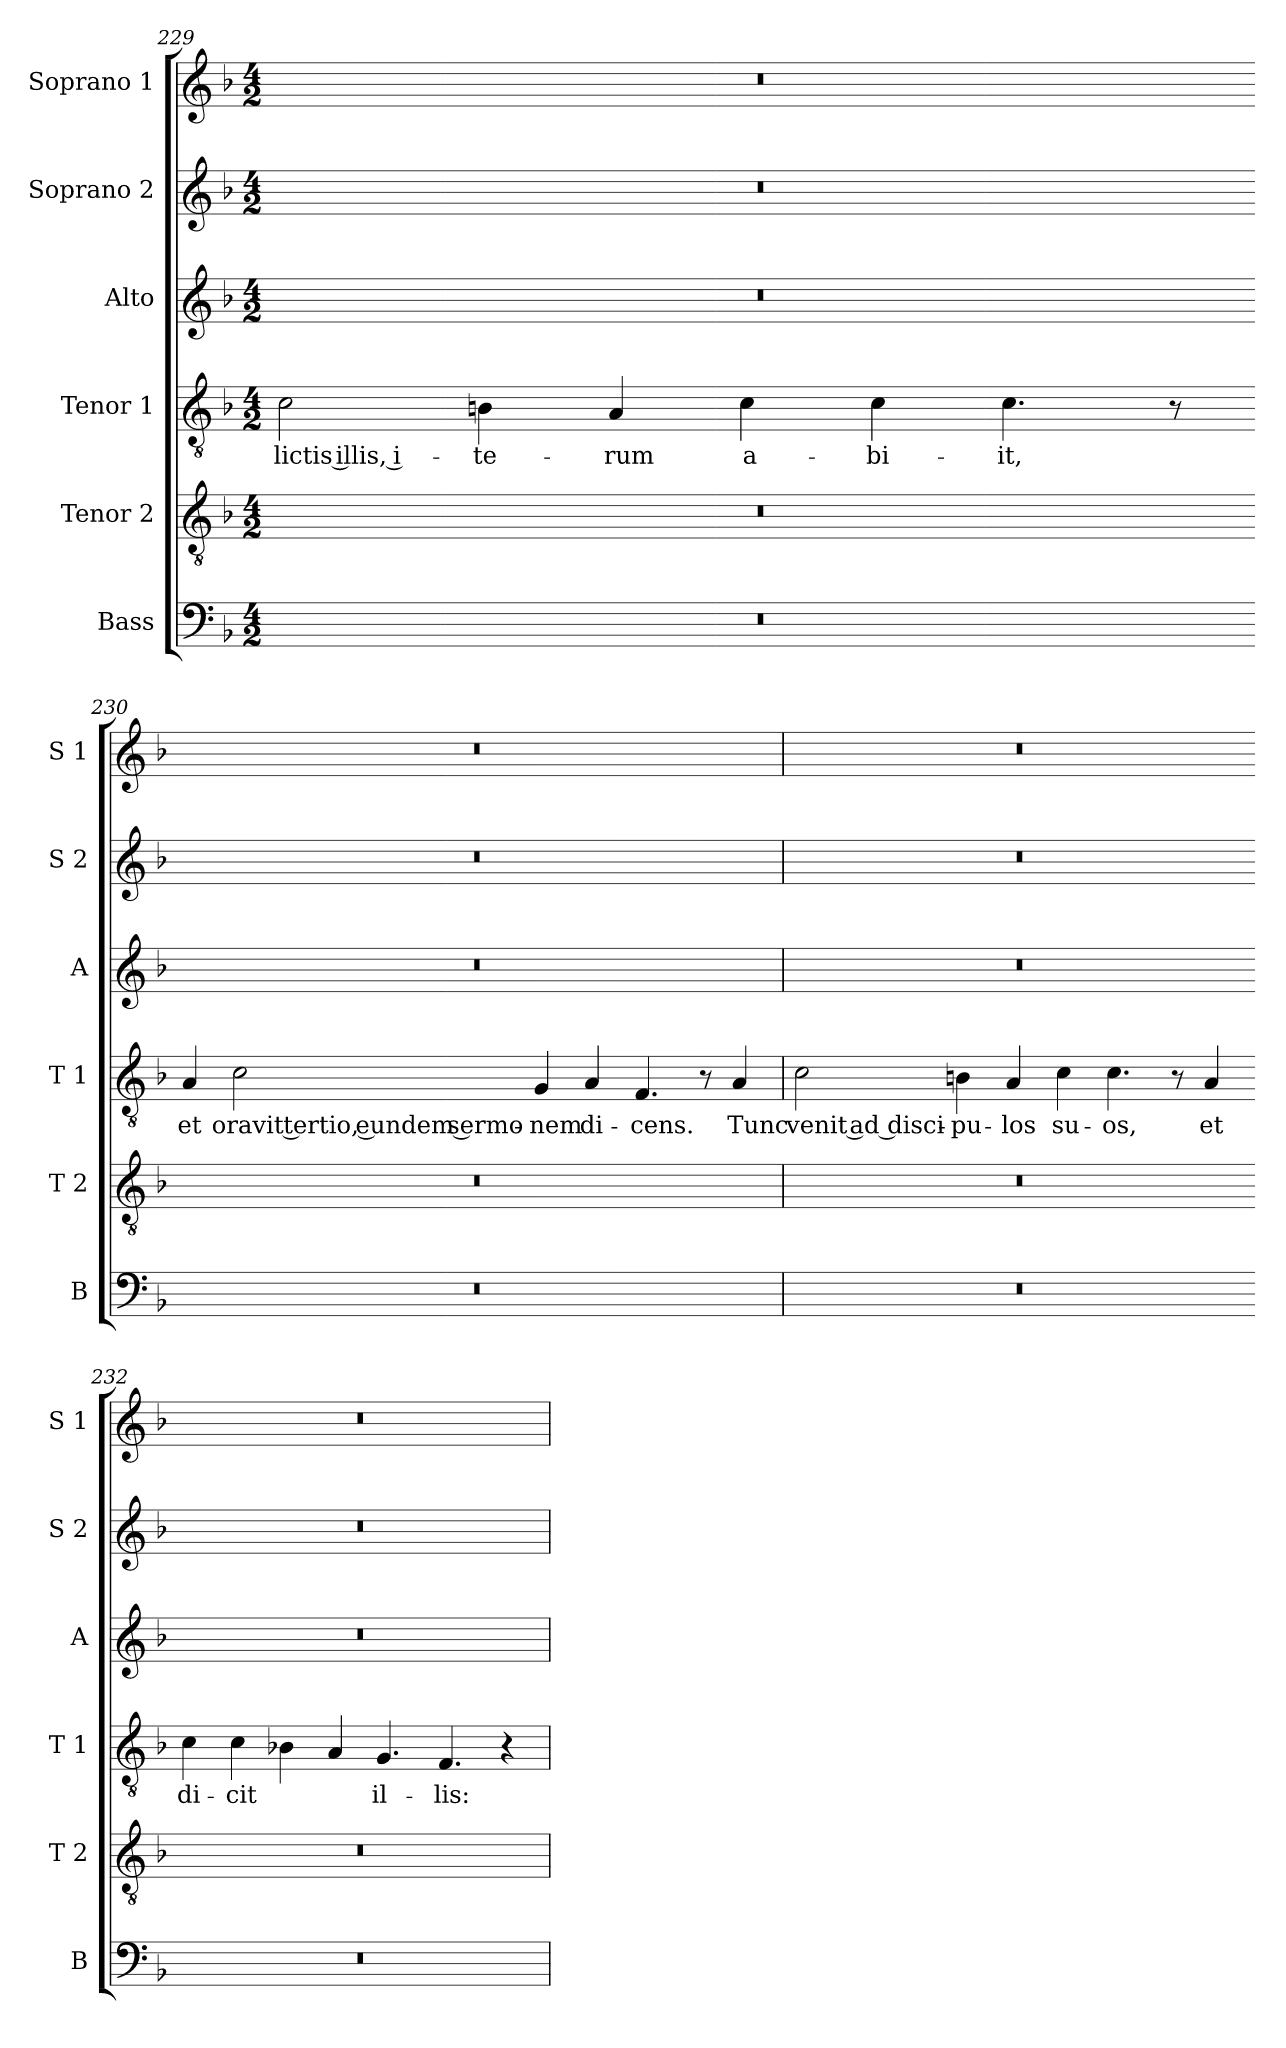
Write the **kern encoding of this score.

**kern	**kern	**kern	**text	**kern	**kern	**kern
*part6	*part5	*part4	*part4	*part3	*part2	*part1
*staff6	*staff5	*staff4	*staff4	*staff3	*staff2	*staff1
*I"Bass	*I"Tenor 2	*I"Tenor 1	*	*I"Alto	*I"Soprano 2	*I"Soprano 1
*I'B	*I'T 2	*I'T 1	*	*I'A	*I'S 2	*I'S 1
*clefF4	*clefGv2	*clefGv2	*	*clefG2	*clefG2	*clefG2
*k[b-]	*k[b-]	*k[b-]	*	*k[b-]	*k[b-]	*k[b-]
*F:	*F:	*F:	*	*F:	*F:	*F:
*M4/2	*M4/2	*M4/2	*	*M4/2	*M4/2	*M4/2
=229	=229	=229	=229	=229	=229	=229
!	!	!	!LO:LY:b	!	!	!
0r	0r	2c\	-lictis illis, i-	0r	0r	0r
!	!	!	!LO:LY:b	!	!	!
.	.	4Bn\	-te-	.	.	.
!	!	!	!LO:LY:b	!	!	!
.	.	4A/	-rum	.	.	.
!	!	!	!LO:LY:b	!	!	!
.	.	4c\	a-	.	.	.
!	!	!	!LO:LY:b	!	!	!
.	.	4c\	-bi-	.	.	.
!	!	!	!LO:LY:b	!	!	!
.	.	4.c\	-it,	.	.	.
.	.	8r	.	.	.	.
=230-	=230-	=230-	=230-	=230-	=230-	=230-
!	!	!	!LO:LY:b	!	!	!
0r	0r	4A/	et	0r	0r	0r
!	!	!	!LO:LY:b	!	!	!
.	.	2c\	oravit tertio, eundem sermo-	.	.	.
!	!	!	!LO:LY:b	!	!	!
.	.	4G/	-nem	.	.	.
!	!	!	!LO:LY:b	!	!	!
.	.	4A/	di-	.	.	.
!	!	!	!LO:LY:b	!	!	!
.	.	4.F/	-cens.	.	.	.
.	.	8r	.	.	.	.
!	!	!	!LO:LY:b	!	!	!
.	.	4A/	Tunc	.	.	.
!!LO:LB:g=z
=231	=231	=231	=231	=231	=231	=231
!	!	!	!LO:LY:b	!	!	!
0r	0r	2c\	venit ad disci-	0r	0r	0r
!	!	!	!LO:LY:b	!	!	!
.	.	4Bn\	-pu-	.	.	.
!	!	!	!LO:LY:b	!	!	!
.	.	4A/	-los	.	.	.
!	!	!	!LO:LY:b	!	!	!
.	.	4c\	su-	.	.	.
!	!	!	!LO:LY:b	!	!	!
.	.	4.c\	-os,	.	.	.
.	.	8r	.	.	.	.
!	!	!	!LO:LY:b	!	!	!
.	.	4A/	et	.	.	.
=232-	=232-	=232-	=232-	=232-	=232-	=232-
!	!	!	!LO:LY:b	!	!	!
0r	0r	4c\	di-	0r	0r	0r
!	!	!	!LO:LY:b	!	!	!
.	.	4c\	-cit	.	.	.
.	.	4B-i\	.	.	.	.
.	.	4A/	.	.	.	.
!	!	!	!LO:LY:b	!	!	!
.	.	4.G/	il-	.	.	.
!	!	!	!LO:LY:b	!	!	!
.	.	4.F/	-lis:	.	.	.
.	.	4r	.	.	.	.
=	=	=	=	=	=	=
*-	*-	*-	*-	*-	*-	*-
